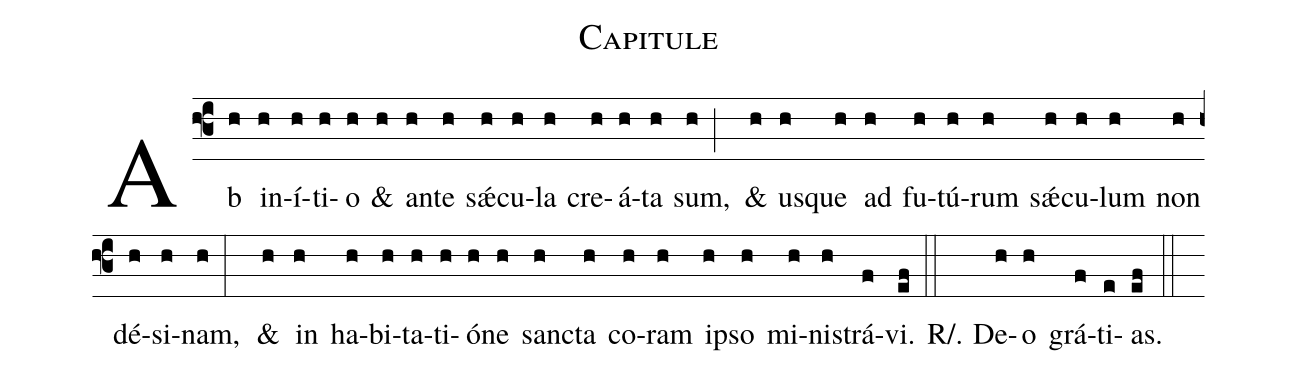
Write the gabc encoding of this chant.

name: Capitule;
%%
(f3) Ab(h) in(h)í(h)ti(h)o(h) &(h) an(h)te(h) sǽ(h)cu(h)la(h) cre(h)á(h)ta(h) sum,(h;) &(h) us(h)que(h) ad(h) fu(h)tú(h)rum(h) sǽ(h)cu(h)lum(h) non(h) dé(h)si(h)nam,(h:) &(h) in(h) ha(h)bi(h)ta(h)ti(h)ó(h)ne(h) sanc(h)ta(h) co(h)ram(h) ip(h)so(h) mi(h)nis(h)trá(f)vi.(ef::) R/. De(h)o(h) grá(f)ti(e)as.(ef::)
